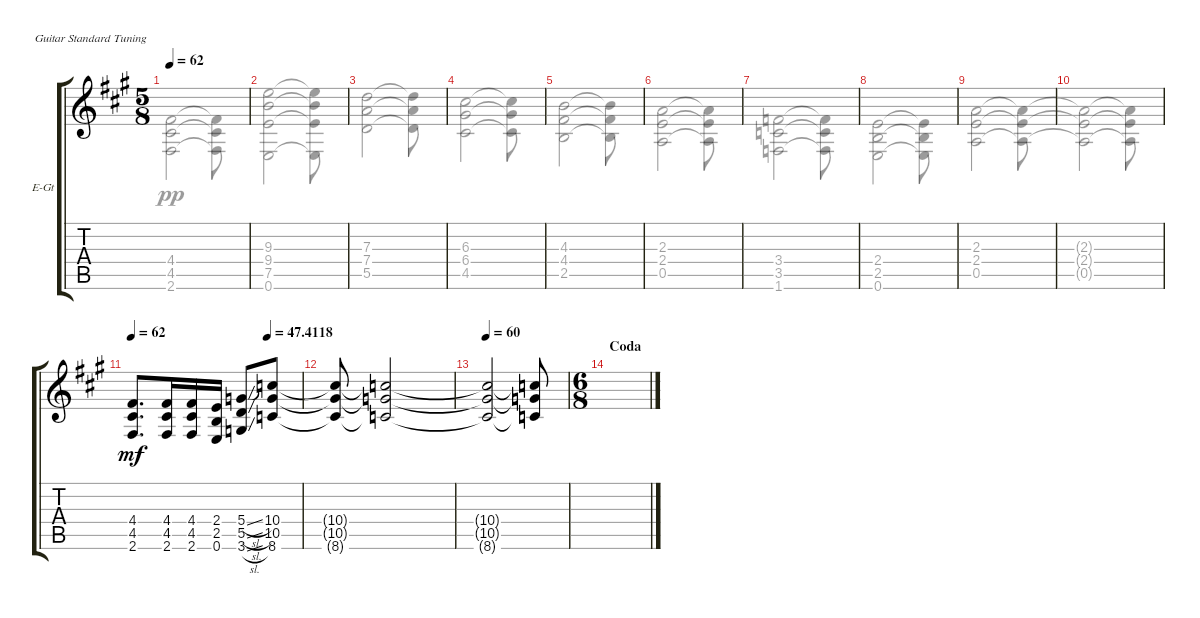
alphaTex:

\defaultSystemsLayout 4
\bracketExtendMode groupsimilarinstruments
\firstSystemTrackNameOrientation horizontal
\otherSystemsTrackNameOrientation horizontal
\track ("Dist. Rhythm" "E-Gt") {instrument electricguitarclean}
\staff {score tabs}
\tuning (E4 B3 G3 D3 A2 E2)
\voice
\ts (5 8)
\tempo 62
\clef g2
\ks f#minor
|
|
|
|
|
|
|
|
|
|
\tempo 62
\tempo (47.4118 0.8)
(2.6 4.5 4.4).8{d dy mf} (2.6 4.5 4.4).16 (2.6 4.5 4.4).16 (0.6 2.5 2.4).16 (3.6{sl} 5.5{sl} 5.4{sl}).8 (8.6 10.5 10.4).8 |
(8.6{t} 10.5{t} 10.4{t}).8 (8.6{t} 10.5{t} 10.4{t}).2 |
\tempo 60
(8.6{t} 10.5{t} 10.4{t}).2 (8.6{t} 10.5{t} 10.4{t}).8 |
\ts (6 8)
\section ("" "Coda")
|
|
\voice
\clef g2
\ottava regular
\simile none
\ks f#minor
(2.6 4.5 4.4).2{dy pp} (2.6{t} 4.5{t} 4.4{t}).8 |
(0.6 7.5 9.4 9.3).2 (0.6{t} 7.5{t} 9.4{t} 9.3{t}).8 |
(5.5 7.4 7.3).2 (5.5{t} 7.4{t} 7.3{t}).8 |
(4.5 6.4 6.3).2 (4.5{t} 6.4{t} 6.3{t}).8 |
(2.5 4.4 4.3).2 (2.5{t} 4.4{t} 4.3{t}).8 |
(0.5 2.4 2.3).2 (0.5{t} 2.4{t} 2.3{t}).8 |
(1.6 3.5 3.4).2 (1.6{t} 3.5{t} 3.4{t}).8 |
(0.6 2.5 2.4).2 (0.6{t} 2.5{t} 2.4{t}).8 |
(0.5 2.4 2.3).2 (0.5{t} 2.4{t} 2.3{t}).8 |
(0.5{t} 2.4{t} 2.3{t}).2 (0.5{t} 2.4{t} 2.3{t}).8 |
|
|
|
|
|
